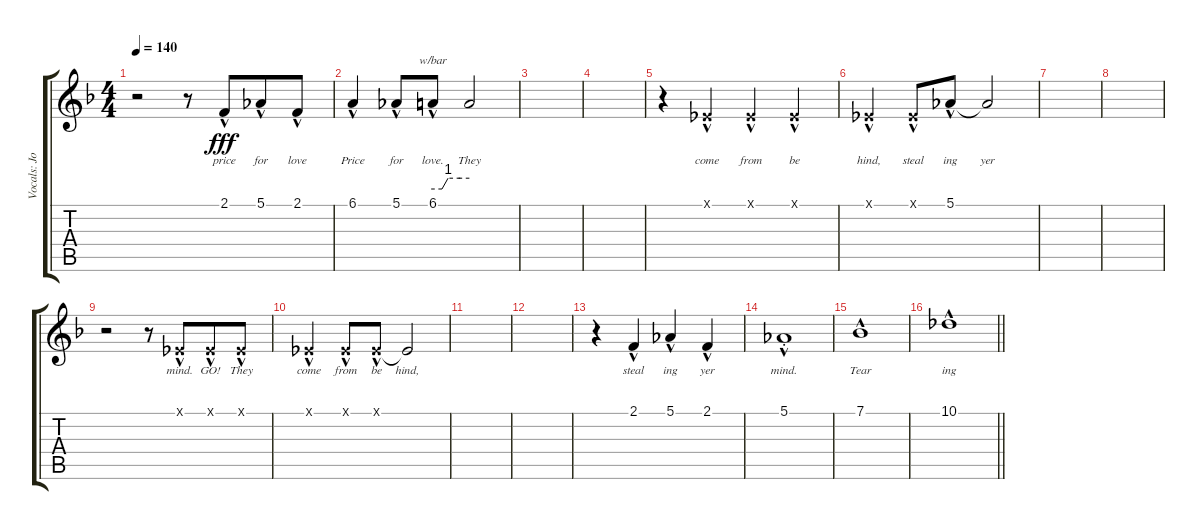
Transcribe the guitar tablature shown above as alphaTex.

\track ("Vocals: Johnny" "Vocals: Jo") {instrument lead2sawtooth}
\staff {score tabs}
\tuning (Eb4 Bb3 Gb3 Db3 Ab2 Eb2) {hide}
\ts (4 4)
\tempo 140
\clef g2
\ks f
r.2{dy fff} r.8 2.1{hac}.8{lyrics (0 "price") lyrics (1 "") lyrics (2 "") lyrics (3 "") lyrics (4 "") beam merge} 5.1{hac}.8{lyrics (0 "for") lyrics (1 "") lyrics (2 "") lyrics (3 "") lyrics (4 "")} 2.1{hac}.8{lyrics (0 "love") lyrics (1 "") lyrics (2 "") lyrics (3 "") lyrics (4 "")} |
6.1{hac}.4{lyrics (0 "Price") lyrics (1 "") lyrics (2 "") lyrics (3 "") lyrics (4 "")} 5.1{hac}.8{lyrics (0 "for") lyrics (1 "") lyrics (2 "") lyrics (3 "") lyrics (4 "")} 6.1{hac}.8{tbe (custom default 0 0 15 0 25 4 45 4 60 4) lyrics (0 "love.") lyrics (1 "") lyrics (2 "") lyrics (3 "") lyrics (4 "")} 6.1{t}.2{lyrics (0 "They") lyrics (1 "") lyrics (2 "") lyrics (3 "") lyrics (4 "")} |
|
|
r.4 0.1{hac x}.4{lyrics (0 "come") lyrics (1 "") lyrics (2 "") lyrics (3 "") lyrics (4 "")} 0.1{hac x}.4{lyrics (0 "from") lyrics (1 "") lyrics (2 "") lyrics (3 "") lyrics (4 "")} 0.1{hac x}.4{lyrics (0 "be") lyrics (1 "") lyrics (2 "") lyrics (3 "") lyrics (4 "")} |
0.1{hac x}.4{lyrics (0 "hind,") lyrics (1 "") lyrics (2 "") lyrics (3 "") lyrics (4 "")} 0.1{hac x}.8{lyrics (0 "steal") lyrics (1 "") lyrics (2 "") lyrics (3 "") lyrics (4 "")} 5.1{hac}.8{lyrics (0 "ing") lyrics (1 "") lyrics (2 "") lyrics (3 "") lyrics (4 "")} 5.1{t}.2{lyrics (0 "yer") lyrics (1 "") lyrics (2 "") lyrics (3 "") lyrics (4 "")} |
|
|
r.2 r.8 0.1{hac x}.8{lyrics (0 "mind.") lyrics (1 "") lyrics (2 "") lyrics (3 "") lyrics (4 "") beam merge} 0.1{hac x}.8{lyrics (0 "GO!") lyrics (1 "") lyrics (2 "") lyrics (3 "") lyrics (4 "")} 0.1{hac x}.8{lyrics (0 "They") lyrics (1 "") lyrics (2 "") lyrics (3 "") lyrics (4 "")} |
0.1{hac x}.4{lyrics (0 "come") lyrics (1 "") lyrics (2 "") lyrics (3 "") lyrics (4 "")} 0.1{hac x}.8{lyrics (0 "from") lyrics (1 "") lyrics (2 "") lyrics (3 "") lyrics (4 "")} 0.1{hac x}.8{lyrics (0 "be") lyrics (1 "") lyrics (2 "") lyrics (3 "") lyrics (4 "")} 0.1{t}.2{lyrics (0 "hind,") lyrics (1 "") lyrics (2 "") lyrics (3 "") lyrics (4 "")} |
|
|
r.4 2.1{hac}.4{lyrics (0 "steal") lyrics (1 "") lyrics (2 "") lyrics (3 "") lyrics (4 "")} 5.1{hac}.4{lyrics (0 "ing") lyrics (1 "") lyrics (2 "") lyrics (3 "") lyrics (4 "")} 2.1{hac}.4{lyrics (0 "yer") lyrics (1 "") lyrics (2 "") lyrics (3 "") lyrics (4 "")} |
5.1{hac st}.1{lyrics (0 "mind.") lyrics (1 "") lyrics (2 "") lyrics (3 "") lyrics (4 "")} |
7.1{hac}.1{lyrics (0 "Tear") lyrics (1 "") lyrics (2 "") lyrics (3 "") lyrics (4 "")} |
\barLineRight lightlight
10.1{hac}.1{lyrics (0 "ing") lyrics (1 "") lyrics (2 "") lyrics (3 "") lyrics (4 "")}
